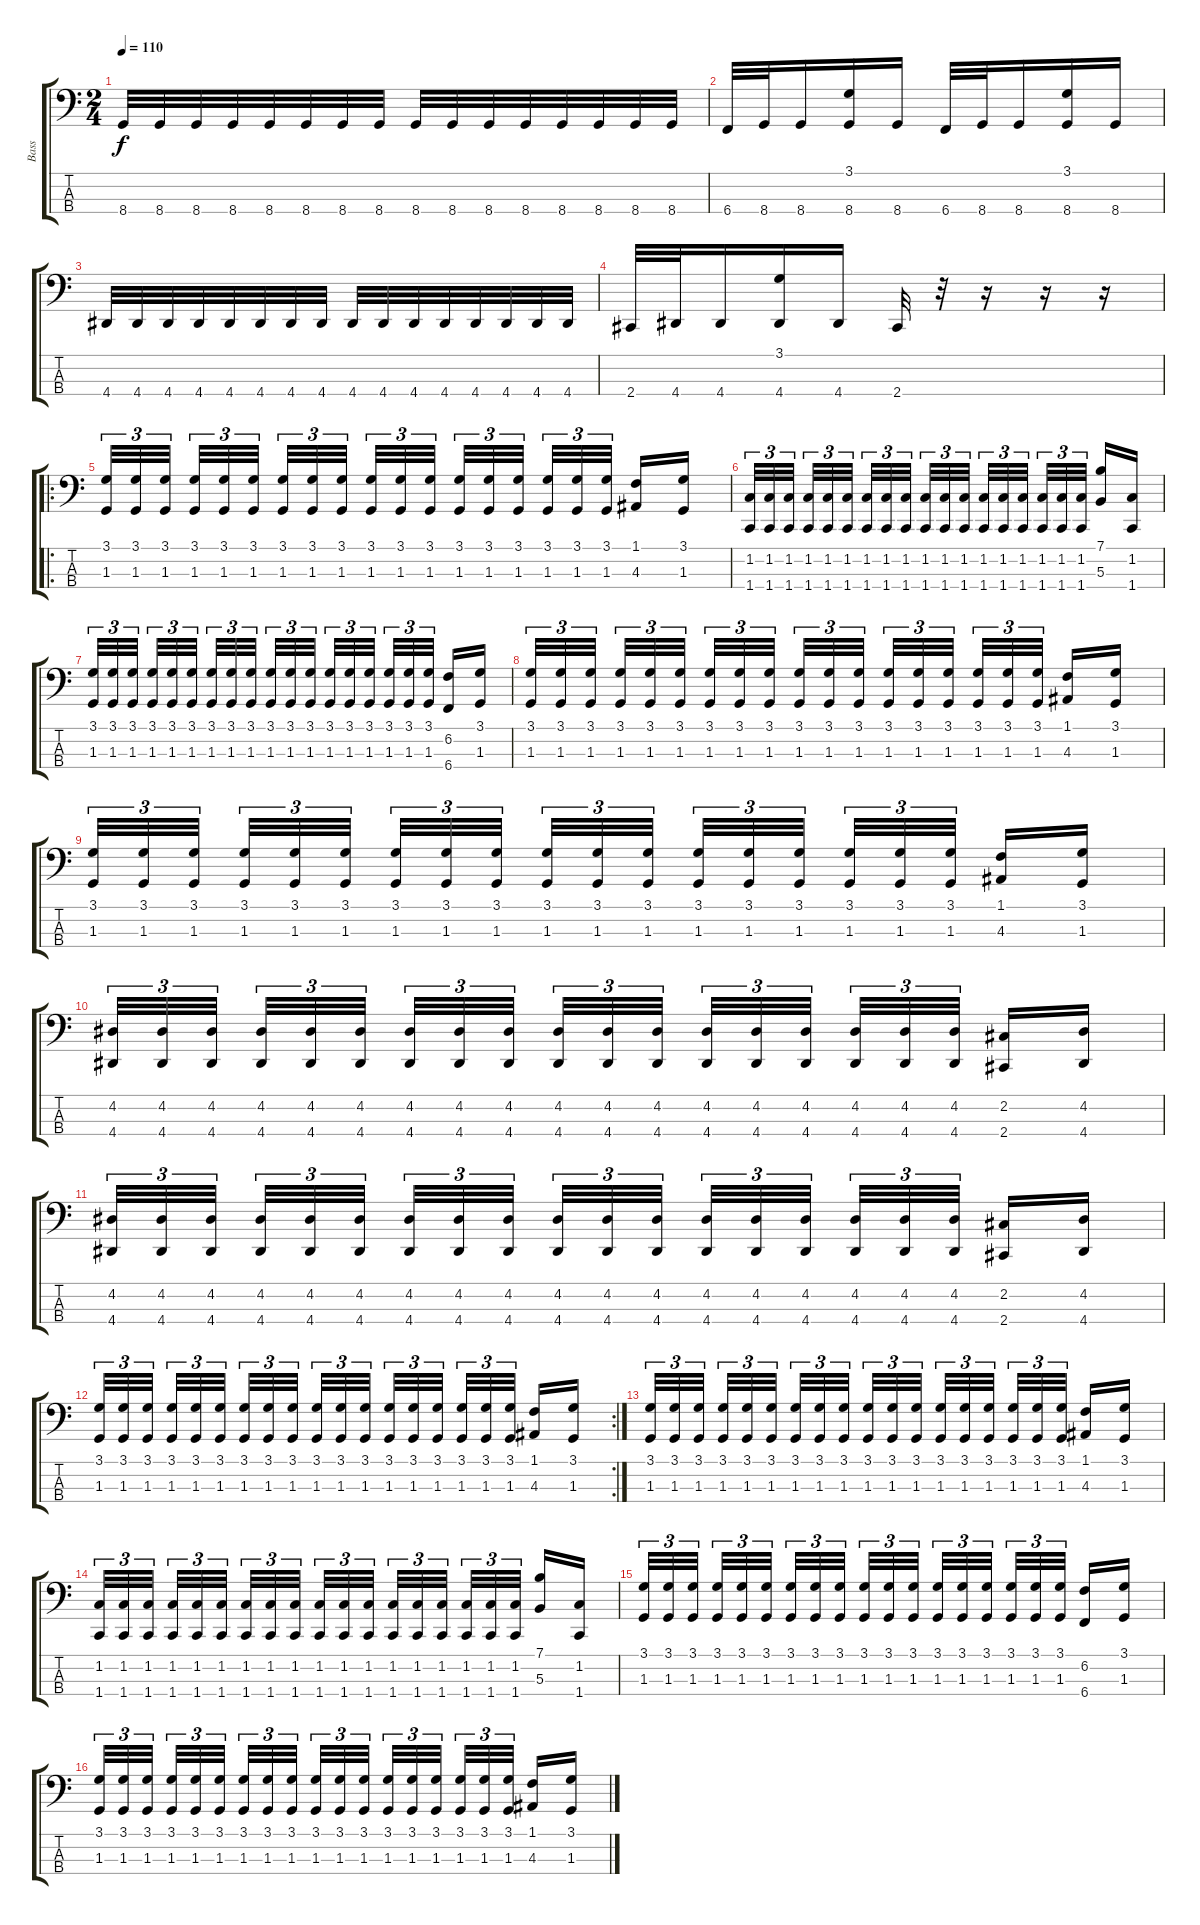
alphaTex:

\track ("Bass" "Bass") {instrument electricbasspick}
\staff {score tabs}
\tuning (E2 B1 Gb1 B0) {hide}
\ts (2 4)
\tempo 110
\clef f4
\ks c
8.4.32{dy f} 8.4.32 8.4.32 8.4.32 8.4.32 8.4.32 8.4.32 8.4.32 8.4.32 8.4.32 8.4.32 8.4.32 8.4.32 8.4.32 8.4.32 8.4.32 |
6.4.32 8.4.32 8.4.16 (3.1 8.4).16 8.4.16 6.4.32 8.4.32 8.4.16 (3.1 8.4).16 8.4.16 |
4.4.32 4.4.32 4.4.32 4.4.32 4.4.32 4.4.32 4.4.32 4.4.32 4.4.32 4.4.32 4.4.32 4.4.32 4.4.32 4.4.32 4.4.32 4.4.32 |
2.4.32 4.4.32 4.4.16 (3.1 4.4).16 4.4.16 2.4.32 r.32 r.16 r.16 r.16 |
\ro
(3.1 1.3).32{tu (3 2)} (3.1 1.3).32{tu (3 2)} (3.1 1.3).32{tu (3 2)} (3.1 1.3).32{tu (3 2)} (3.1 1.3).32{tu (3 2)} (3.1 1.3).32{tu (3 2)} (3.1 1.3).32{tu (3 2)} (3.1 1.3).32{tu (3 2)} (3.1 1.3).32{tu (3 2)} (3.1 1.3).32{tu (3 2)} (3.1 1.3).32{tu (3 2)} (3.1 1.3).32{tu (3 2)} (3.1 1.3).32{tu (3 2)} (3.1 1.3).32{tu (3 2)} (3.1 1.3).32{tu (3 2)} (3.1 1.3).32{tu (3 2)} (3.1 1.3).32{tu (3 2)} (3.1 1.3).32{tu (3 2)} (1.1 4.3).16 (3.1 1.3).16 |
(1.2 1.4).32{tu (3 2)} (1.2 1.4).32{tu (3 2)} (1.2 1.4).32{tu (3 2)} (1.2 1.4).32{tu (3 2)} (1.2 1.4).32{tu (3 2)} (1.2 1.4).32{tu (3 2)} (1.2 1.4).32{tu (3 2)} (1.2 1.4).32{tu (3 2)} (1.2 1.4).32{tu (3 2)} (1.2 1.4).32{tu (3 2)} (1.2 1.4).32{tu (3 2)} (1.2 1.4).32{tu (3 2)} (1.2 1.4).32{tu (3 2)} (1.2 1.4).32{tu (3 2)} (1.2 1.4).32{tu (3 2)} (1.2 1.4).32{tu (3 2)} (1.2 1.4).32{tu (3 2)} (1.2 1.4).32{tu (3 2)} (7.1 5.3).16 (1.2 1.4).16 |
(3.1 1.3).32{tu (3 2)} (3.1 1.3).32{tu (3 2)} (3.1 1.3).32{tu (3 2)} (3.1 1.3).32{tu (3 2)} (3.1 1.3).32{tu (3 2)} (3.1 1.3).32{tu (3 2)} (3.1 1.3).32{tu (3 2)} (3.1 1.3).32{tu (3 2)} (3.1 1.3).32{tu (3 2)} (3.1 1.3).32{tu (3 2)} (3.1 1.3).32{tu (3 2)} (3.1 1.3).32{tu (3 2)} (3.1 1.3).32{tu (3 2)} (3.1 1.3).32{tu (3 2)} (3.1 1.3).32{tu (3 2)} (3.1 1.3).32{tu (3 2)} (3.1 1.3).32{tu (3 2)} (3.1 1.3).32{tu (3 2)} (6.2 6.4).16 (3.1 1.3).16 |
(3.1 1.3).32{tu (3 2)} (3.1 1.3).32{tu (3 2)} (3.1 1.3).32{tu (3 2)} (3.1 1.3).32{tu (3 2)} (3.1 1.3).32{tu (3 2)} (3.1 1.3).32{tu (3 2)} (3.1 1.3).32{tu (3 2)} (3.1 1.3).32{tu (3 2)} (3.1 1.3).32{tu (3 2)} (3.1 1.3).32{tu (3 2)} (3.1 1.3).32{tu (3 2)} (3.1 1.3).32{tu (3 2)} (3.1 1.3).32{tu (3 2)} (3.1 1.3).32{tu (3 2)} (3.1 1.3).32{tu (3 2)} (3.1 1.3).32{tu (3 2)} (3.1 1.3).32{tu (3 2)} (3.1 1.3).32{tu (3 2)} (1.1 4.3).16 (3.1 1.3).16 |
(3.1 1.3).32{tu (3 2)} (3.1 1.3).32{tu (3 2)} (3.1 1.3).32{tu (3 2)} (3.1 1.3).32{tu (3 2)} (3.1 1.3).32{tu (3 2)} (3.1 1.3).32{tu (3 2)} (3.1 1.3).32{tu (3 2)} (3.1 1.3).32{tu (3 2)} (3.1 1.3).32{tu (3 2)} (3.1 1.3).32{tu (3 2)} (3.1 1.3).32{tu (3 2)} (3.1 1.3).32{tu (3 2)} (3.1 1.3).32{tu (3 2)} (3.1 1.3).32{tu (3 2)} (3.1 1.3).32{tu (3 2)} (3.1 1.3).32{tu (3 2)} (3.1 1.3).32{tu (3 2)} (3.1 1.3).32{tu (3 2)} (1.1 4.3).16 (3.1 1.3).16 |
(4.2 4.4).32{tu (3 2)} (4.2 4.4).32{tu (3 2)} (4.2 4.4).32{tu (3 2)} (4.2 4.4).32{tu (3 2)} (4.2 4.4).32{tu (3 2)} (4.2 4.4).32{tu (3 2)} (4.2 4.4).32{tu (3 2)} (4.2 4.4).32{tu (3 2)} (4.2 4.4).32{tu (3 2)} (4.2 4.4).32{tu (3 2)} (4.2 4.4).32{tu (3 2)} (4.2 4.4).32{tu (3 2)} (4.2 4.4).32{tu (3 2)} (4.2 4.4).32{tu (3 2)} (4.2 4.4).32{tu (3 2)} (4.2 4.4).32{tu (3 2)} (4.2 4.4).32{tu (3 2)} (4.2 4.4).32{tu (3 2)} (2.2 2.4).16 (4.2 4.4).16 |
(4.2 4.4).32{tu (3 2)} (4.2 4.4).32{tu (3 2)} (4.2 4.4).32{tu (3 2)} (4.2 4.4).32{tu (3 2)} (4.2 4.4).32{tu (3 2)} (4.2 4.4).32{tu (3 2)} (4.2 4.4).32{tu (3 2)} (4.2 4.4).32{tu (3 2)} (4.2 4.4).32{tu (3 2)} (4.2 4.4).32{tu (3 2)} (4.2 4.4).32{tu (3 2)} (4.2 4.4).32{tu (3 2)} (4.2 4.4).32{tu (3 2)} (4.2 4.4).32{tu (3 2)} (4.2 4.4).32{tu (3 2)} (4.2 4.4).32{tu (3 2)} (4.2 4.4).32{tu (3 2)} (4.2 4.4).32{tu (3 2)} (2.2 2.4).16 (4.2 4.4).16 |
\rc 2
(3.1 1.3).32{tu (3 2)} (3.1 1.3).32{tu (3 2)} (3.1 1.3).32{tu (3 2)} (3.1 1.3).32{tu (3 2)} (3.1 1.3).32{tu (3 2)} (3.1 1.3).32{tu (3 2)} (3.1 1.3).32{tu (3 2)} (3.1 1.3).32{tu (3 2)} (3.1 1.3).32{tu (3 2)} (3.1 1.3).32{tu (3 2)} (3.1 1.3).32{tu (3 2)} (3.1 1.3).32{tu (3 2)} (3.1 1.3).32{tu (3 2)} (3.1 1.3).32{tu (3 2)} (3.1 1.3).32{tu (3 2)} (3.1 1.3).32{tu (3 2)} (3.1 1.3).32{tu (3 2)} (3.1 1.3).32{tu (3 2)} (1.1 4.3).16 (3.1 1.3).16 |
(3.1 1.3).32{tu (3 2)} (3.1 1.3).32{tu (3 2)} (3.1 1.3).32{tu (3 2)} (3.1 1.3).32{tu (3 2)} (3.1 1.3).32{tu (3 2)} (3.1 1.3).32{tu (3 2)} (3.1 1.3).32{tu (3 2)} (3.1 1.3).32{tu (3 2)} (3.1 1.3).32{tu (3 2)} (3.1 1.3).32{tu (3 2)} (3.1 1.3).32{tu (3 2)} (3.1 1.3).32{tu (3 2)} (3.1 1.3).32{tu (3 2)} (3.1 1.3).32{tu (3 2)} (3.1 1.3).32{tu (3 2)} (3.1 1.3).32{tu (3 2)} (3.1 1.3).32{tu (3 2)} (3.1 1.3).32{tu (3 2)} (1.1 4.3).16 (3.1 1.3).16 |
(1.2 1.4).32{tu (3 2)} (1.2 1.4).32{tu (3 2)} (1.2 1.4).32{tu (3 2)} (1.2 1.4).32{tu (3 2)} (1.2 1.4).32{tu (3 2)} (1.2 1.4).32{tu (3 2)} (1.2 1.4).32{tu (3 2)} (1.2 1.4).32{tu (3 2)} (1.2 1.4).32{tu (3 2)} (1.2 1.4).32{tu (3 2)} (1.2 1.4).32{tu (3 2)} (1.2 1.4).32{tu (3 2)} (1.2 1.4).32{tu (3 2)} (1.2 1.4).32{tu (3 2)} (1.2 1.4).32{tu (3 2)} (1.2 1.4).32{tu (3 2)} (1.2 1.4).32{tu (3 2)} (1.2 1.4).32{tu (3 2)} (7.1 5.3).16 (1.2 1.4).16 |
(3.1 1.3).32{tu (3 2)} (3.1 1.3).32{tu (3 2)} (3.1 1.3).32{tu (3 2)} (3.1 1.3).32{tu (3 2)} (3.1 1.3).32{tu (3 2)} (3.1 1.3).32{tu (3 2)} (3.1 1.3).32{tu (3 2)} (3.1 1.3).32{tu (3 2)} (3.1 1.3).32{tu (3 2)} (3.1 1.3).32{tu (3 2)} (3.1 1.3).32{tu (3 2)} (3.1 1.3).32{tu (3 2)} (3.1 1.3).32{tu (3 2)} (3.1 1.3).32{tu (3 2)} (3.1 1.3).32{tu (3 2)} (3.1 1.3).32{tu (3 2)} (3.1 1.3).32{tu (3 2)} (3.1 1.3).32{tu (3 2)} (6.2 6.4).16 (3.1 1.3).16 |
(3.1 1.3).32{tu (3 2)} (3.1 1.3).32{tu (3 2)} (3.1 1.3).32{tu (3 2)} (3.1 1.3).32{tu (3 2)} (3.1 1.3).32{tu (3 2)} (3.1 1.3).32{tu (3 2)} (3.1 1.3).32{tu (3 2)} (3.1 1.3).32{tu (3 2)} (3.1 1.3).32{tu (3 2)} (3.1 1.3).32{tu (3 2)} (3.1 1.3).32{tu (3 2)} (3.1 1.3).32{tu (3 2)} (3.1 1.3).32{tu (3 2)} (3.1 1.3).32{tu (3 2)} (3.1 1.3).32{tu (3 2)} (3.1 1.3).32{tu (3 2)} (3.1 1.3).32{tu (3 2)} (3.1 1.3).32{tu (3 2)} (1.1 4.3).16 (3.1 1.3).16
